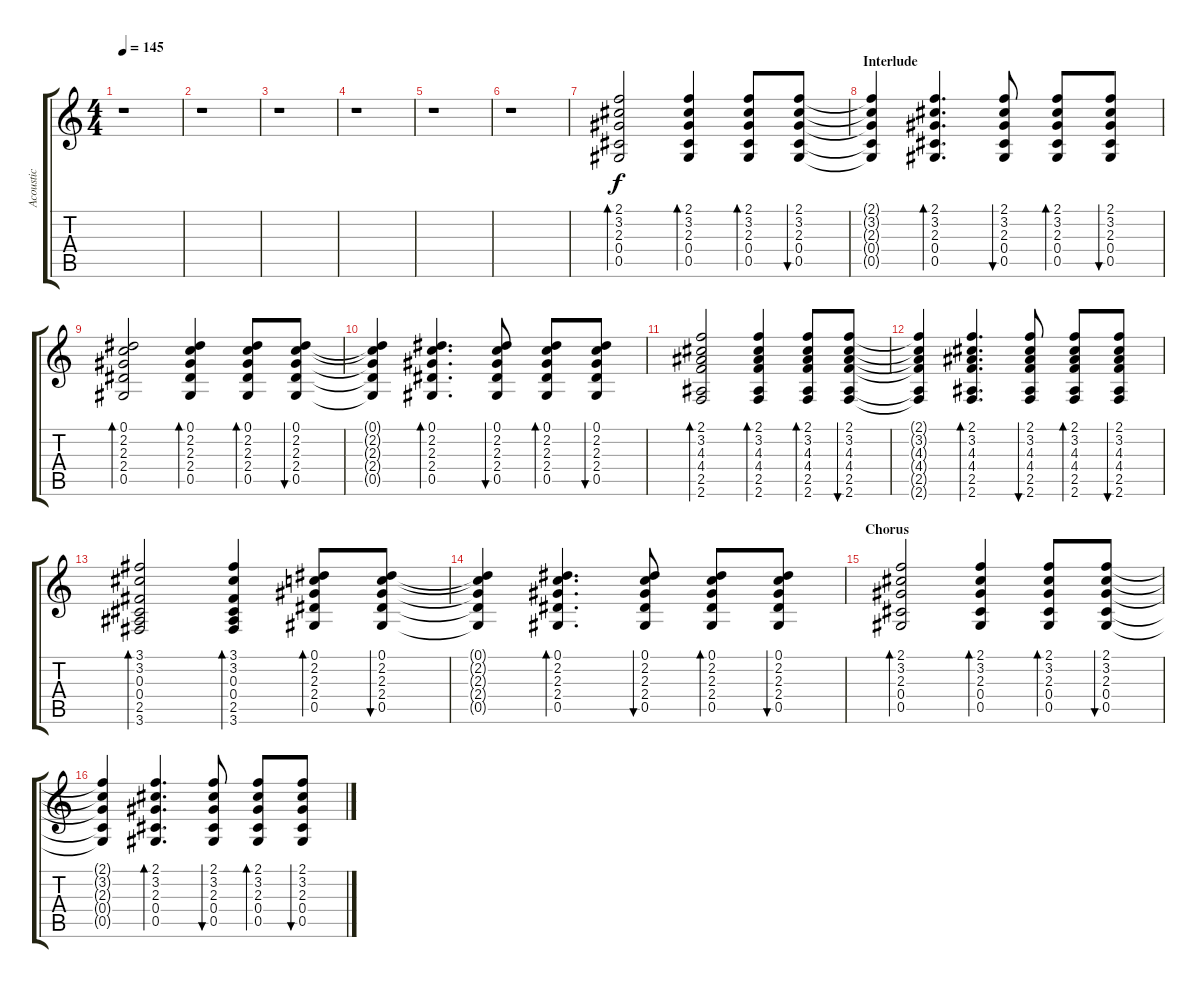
\track ("Acoustic" "Acoustic") {instrument acousticguitarnylon}
\staff {score tabs}
\tuning (Eb4 Bb3 Gb3 Db3 Ab2 Eb2) {hide}
\ts (4 4)
\tempo 145
\clef g2
\ks c
r.1{dy f} |
r.1 |
r.1 |
r.1 |
r.1 |
r.1 |
(2.1 3.2 2.3 0.4 0.5).2{bd 120} (2.1 3.2 2.3 0.4 0.5).4{bd 120} (2.1 3.2 2.3 0.4 0.5).8{bd 120} (2.1 3.2 2.3 0.4 0.5).8{bu 120} |
\section ("" "Interlude")
(2.1{t} 3.2{t} 2.3{t} 0.4{t} 0.5{t}).4 (2.1 3.2 2.3 0.4 0.5).4{d bd 120} (2.1 3.2 2.3 0.4 0.5).8{bu 120} (2.1 3.2 2.3 0.4 0.5).8{bd 120} (2.1 3.2 2.3 0.4 0.5).8{bu 120} |
(0.1 2.2 2.3 2.4 0.5).2{bd 120} (0.1 2.2 2.3 2.4 0.5).4{bd 120} (0.1 2.2 2.3 2.4 0.5).8{bd 120} (0.1 2.2 2.3 2.4 0.5).8{bu 120} |
(0.1{t} 2.2{t} 2.3{t} 2.4{t} 0.5{t}).4 (0.1 2.2 2.3 2.4 0.5).4{d bd 120} (0.1 2.2 2.3 2.4 0.5).8{bu 120} (0.1 2.2 2.3 2.4 0.5).8{bd 120} (0.1 2.2 2.3 2.4 0.5).8{bu 120} |
(2.1 3.2 4.3 4.4 2.5 2.6).2{bd 120} (2.1 3.2 4.3 4.4 2.5 2.6).4{bd 120} (2.1 3.2 4.3 4.4 2.5 2.6).8{bd 120} (2.1 3.2 4.3 4.4 2.5 2.6).8{bu 120} |
(2.1{t} 3.2{t} 4.3{t} 4.4{t} 2.5{t} 2.6{t}).4 (2.1 3.2 4.3 4.4 2.5 2.6).4{d bd 120} (2.1 3.2 4.3 4.4 2.5 2.6).8{bu 120} (2.1 3.2 4.3 4.4 2.5 2.6).8{bd 120} (2.1 3.2 4.3 4.4 2.5 2.6).8{bu 120} |
(3.1 3.2 0.3 0.4 2.5 3.6).2{bd 120} (3.1 3.2 0.3 0.4 2.5 3.6).4{bd 120} (0.1 2.2 2.3 2.4 0.5).8{bd 120} (0.1 2.2 2.3 2.4 0.5).8{bu 120} |
(0.1{t} 2.2{t} 2.3{t} 2.4{t} 0.5{t}).4 (0.1 2.2 2.3 2.4 0.5).4{d bd 120} (0.1 2.2 2.3 2.4 0.5).8{bu 120} (0.1 2.2 2.3 2.4 0.5).8{bd 120} (0.1 2.2 2.3 2.4 0.5).8{bu 120} |
\section ("" "Chorus")
(2.1 3.2 2.3 0.4 0.5).2{bd 120} (2.1 3.2 2.3 0.4 0.5).4{bd 120} (2.1 3.2 2.3 0.4 0.5).8{bd 120} (2.1 3.2 2.3 0.4 0.5).8{bu 120} |
(2.1{t} 3.2{t} 2.3{t} 0.4{t} 0.5{t}).4 (2.1 3.2 2.3 0.4 0.5).4{d bd 120} (2.1 3.2 2.3 0.4 0.5).8{bu 120} (2.1 3.2 2.3 0.4 0.5).8{bd 120} (2.1 3.2 2.3 0.4 0.5).8{bu 120}
